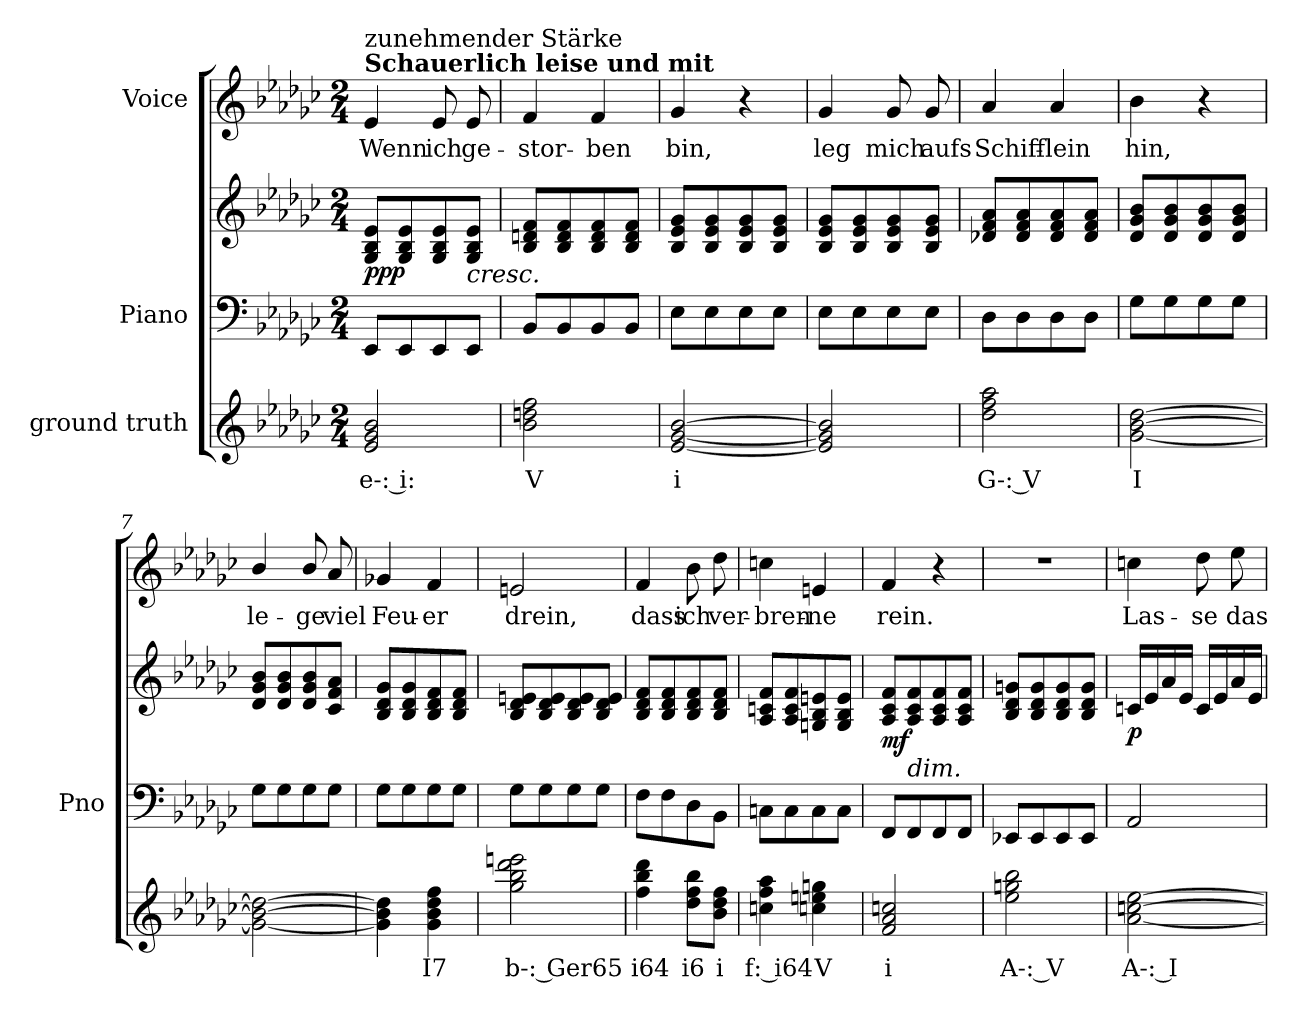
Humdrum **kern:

**kern	**text	**kern	**kern	**dynam	**kern	**text
*part3	*part3	*part2	*part2	*part2	*part1	*part1
*staff4	*staff4	*staff3	*staff2	*staff2/3	*staff1	*staff1
*I"ground truth	*	*I"Piano	*	*	*I"Voice	*
*	*	*I'Pno	*	*	*	*
*	*	*clefF4	*clefG2	*	*clefG2	*
*k[b-e-a-d-g-c-]	*	*k[b-e-a-d-g-c-]	*k[b-e-a-d-g-c-]	*	*k[b-e-a-d-g-c-]	*
*M2/4	*	*M2/4	*M2/4	*	*M2/4	*
=1	=1	=1	=1	=1	=1	=1
!	!	!	!	!	!LO:TX:a:B:t=Schauerlich leise und mit	!
!	!	!	!	!	!LO:TX:a:t=zunehmender Stärke	!
!	!	!	!	!LO:DY:b	!	!LO:LY:b
2e- 2g- 2b-	e-: i:	8EE-/L	8G-/ 8B-/ 8e-/L	ppp	4e-/	Wenn
.	.	8EE-/	8G-/ 8B-/ 8e-/	.	.	.
!	!	!	!	!	!	!LO:LY:b
.	.	8EE-/	8G-/ 8B-/ 8e-/	.	8e-/	ich
!	!	!	!LO:TX:b:i:t=cresc.	!	!	!
!	!	!	!	!	!	!LO:LY:b
.	.	8EE-/J	8G-/ 8B-/ 8e-/J	.	8e-/	ge-
=2	=2	=2	=2	=2	=2	=2
!	!	!	!	!	!	!LO:LY:b
2b- 2ddn 2ff	V	8BB-/L	8B-/ 8dn/ 8f/L	.	4f/	-stor-
.	.	8BB-/	8B-/ 8d/ 8f/	.	.	.
!	!	!	!	!	!	!LO:LY:b
.	.	8BB-/	8B-/ 8d/ 8f/	.	4f/	-ben
.	.	8BB-/J	8B-/ 8d/ 8f/J	.	.	.
=3	=3	=3	=3	=3	=3	=3
!	!	!	!	!	!	!LO:LY:b
[2e- [2g- [2b-	i	8E-\L	8B-/ 8e-/ 8g-/L	.	4g-/	bin,
.	.	8E-\	8B-/ 8e-/ 8g-/	.	.	.
.	.	8E-\	8B-/ 8e-/ 8g-/	.	4r	.
.	.	8E-\J	8B-/ 8e-/ 8g-/J	.	.	.
=4	=4	=4	=4	=4	=4	=4
!	!	!	!	!	!	!LO:LY:b
2e-] 2g-] 2b-]	.	8E-\L	8B-/ 8e-/ 8g-/L	.	4g-/	leg
.	.	8E-\	8B-/ 8e-/ 8g-/	.	.	.
!	!	!	!	!	!	!LO:LY:b
.	.	8E-\	8B-/ 8e-/ 8g-/	.	8g-/	mich
!	!	!	!	!	!	!LO:LY:b
.	.	8E-\J	8B-/ 8e-/ 8g-/J	.	8g-/	aufs
=5	=5	=5	=5	=5	=5	=5
!	!	!	!	!	!	!LO:LY:b
2dd- 2ff 2aa-	G-: V	8D-\L	8d-X/ 8f/ 8a-/L	.	4a-/	Schiff-
.	.	8D-\	8d-/ 8f/ 8a-/	.	.	.
!	!	!	!	!	!	!LO:LY:b
.	.	8D-\	8d-/ 8f/ 8a-/	.	4a-/	-lein
.	.	8D-\J	8d-/ 8f/ 8a-/J	.	.	.
=6	=6	=6	=6	=6	=6	=6
!	!	!	!	!	!	!LO:LY:b
[2g- [2b- [2dd-	I	8G-\L	8d-/ 8g-/ 8b-/L	.	4b-\	hin,
.	.	8G-\	8d-/ 8g-/ 8b-/	.	.	.
.	.	8G-\	8d-/ 8g-/ 8b-/	.	4r	.
.	.	8G-\J	8d-/ 8g-/ 8b-/J	.	.	.
!!LO:LB:g=z
=7	=7	=7	=7	=7	=7	=7
!	!	!	!	!	!	!LO:LY:b
2g-_ 2b-_ 2dd-_	.	8G-\L	8d-/ 8g-/ 8b-/L	.	4b-/	le-
.	.	8G-\	8d-/ 8g-/ 8b-/	.	.	.
!	!	!	!	!	!	!LO:LY:b
.	.	8G-\	8d-/ 8g-/ 8b-/	.	8b-/	-ge
!	!	!	!	!	!	!LO:LY:b
.	.	8G-\J	8c-/ 8f/ 8a-/J	.	8a-/	viel
=8	=8	=8	=8	=8	=8	=8
!	!	!	!	!	!	!LO:LY:b
4g-] 4b-] 4dd-]	.	8G-\L	8B-/ 8d-/ 8g-/L	.	4g-X/	Feu-
.	.	8G-\	8B-/ 8d-/ 8g-/	.	.	.
!	!	!	!	!	!	!LO:LY:b
4g- 4b- 4dd- 4ff	I7	8G-\	8B-/ 8d-/ 8f/	.	4f/	-er
.	.	8G-\J	8B-/ 8d-/ 8f/J	.	.	.
=9	=9	=9	=9	=9	=9	=9
!	!	!	!	!	!	!LO:LY:b
2gg- 2bb- 2ddd- 2eeen	b-: Ger65	8G-\L	8B-/ 8d-/ 8en/L	.	2en/	drein,
.	.	8G-\	8B-/ 8d-/ 8e/	.	.	.
.	.	8G-\	8B-/ 8d-/ 8e/	.	.	.
.	.	8G-\J	8B-/ 8d-/ 8e/J	.	.	.
=10	=10	=10	=10	=10	=10	=10
!	!	!	!	!	!	!LO:LY:b
4ff 4bb- 4ddd-	i64	8F\L	8B-/ 8d-/ 8f/L	.	4f/	dass
.	.	8F\	8B-/ 8d-/ 8f/	.	.	.
!	!	!	!	!	!	!LO:LY:b
8dd- 8ff 8bb-L	i6	8D-\	8B-/ 8d-/ 8f/	.	8b-\	ich
!	!	!	!	!	!	!LO:LY:b
8b- 8dd- 8ffJ	i	8BB-\J	8B-/ 8d-/ 8f/J	.	8dd-\	ver-
=11	=11	=11	=11	=11	=11	=11
!	!	!	!	!	!	!LO:LY:b
4ccn 4ff 4aa-	f: i64	8Cn\L	8A-/ 8cn/ 8f/L	.	4ccn\	-bren-
.	.	8C\	8A-/ 8c/ 8f/	.	.	.
!	!	!	!	!	!	!LO:LY:b
4ccn 4een 4ggn	V	8C\	8Gn/ 8B-/ 8en/	.	4en/	-ne
.	.	8C\J	8G/ 8B-/ 8e/J	.	.	.
=12	=12	=12	=12	=12	=12	=12
!	!	!	!	!LO:DY:b	!	!LO:LY:b
2f 2a- 2ccn	i	8FF/L	8A-/ 8c-/ 8f/L	mf	4f/	rein.
!	!	!	!LO:TX:b:i:t=dim.	!	!	!
.	.	8FF/	8A-/ 8c-/ 8f/	.	.	.
.	.	8FF/	8A-/ 8c-/ 8f/	.	4r	.
.	.	8FF/J	8A-/ 8c-/ 8f/J	.	.	.
=13	=13	=13	=13	=13	=13	=13
2ee- 2ggn 2bb-	A-: V	8EE-X/L	8B-/ 8d-/ 8gn/L	.	2r	.
.	.	8EE-/	8B-/ 8d-/ 8g/	.	.	.
.	.	8EE-/	8B-/ 8d-/ 8g/	.	.	.
.	.	8EE-/J	8B-/ 8d-/ 8g/J	.	.	.
=14	=14	=14	=14	=14	=14	=14
!	!	!	!	!LO:DY:b	!	!LO:LY:b
[2a- [2ccn [2ee-	A-: I	2AA-/	16cn/LL	p	4ccn\	Las-
.	.	.	16e-/	.	.	.
.	.	.	16a-/	.	.	.
.	.	.	16e-/JJ	.	.	.
!	!	!	!	!	!	!LO:LY:b
.	.	.	16c/LL	.	8dd-\	-se
.	.	.	16e-/	.	.	.
!	!	!	!	!	!	!LO:LY:b
.	.	.	16a-/	.	8ee-\	das
.	.	.	16e-/JJ	.	.	.
=	=	=	=	=	=	=
*-	*-	*-	*-	*-	*-	*-
